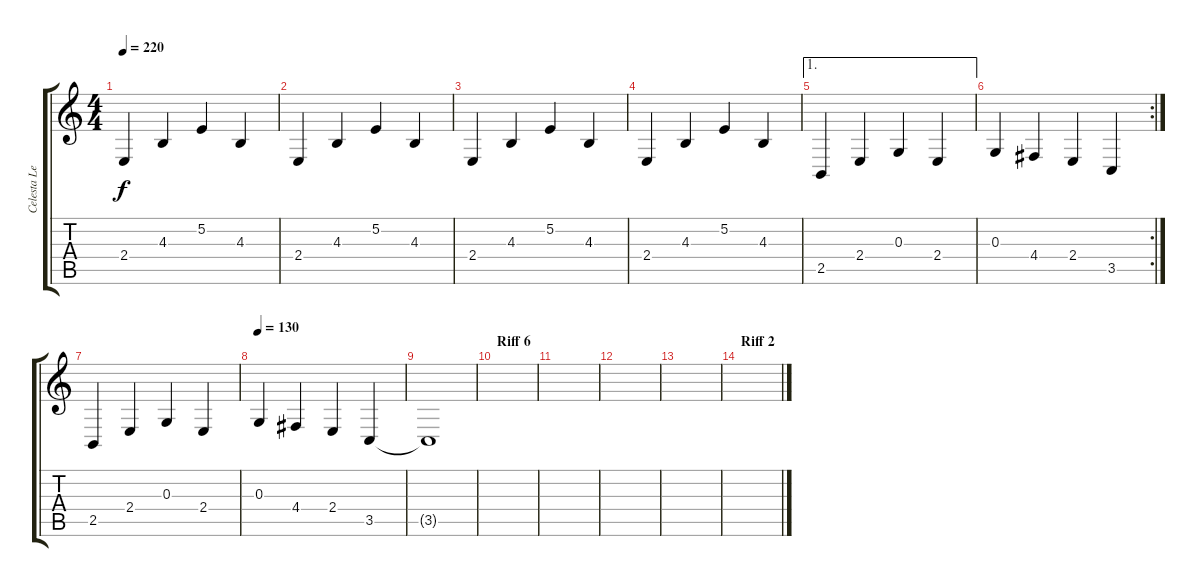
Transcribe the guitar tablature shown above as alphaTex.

\track ("Celesta Left hand" "Celesta Le") {instrument celesta}
\staff {score tabs}
\tuning (E4 B3 G3 D3 A2 E2) {hide}
\ts (4 4)
\tempo 220
\clef g2
\ks c
2.4.4{dy f} 4.3.4 5.2.4 4.3.4 |
2.4.4 4.3.4 5.2.4 4.3.4 |
2.4.4 4.3.4 5.2.4 4.3.4 |
2.4.4 4.3.4 5.2.4 4.3.4 |
\ae 1
2.5.4 2.4.4 0.3.4 2.4.4 |
\rc 2
0.3.4 4.4.4 2.4.4 3.5.4 |
2.5.4 2.4.4 0.3.4 2.4.4 |
\tempo 130
0.3.4 4.4.4 2.4.4 3.5.4 |
3.5{t}.1 |
\section ("" "Riff 6")
|
|
|
|
\section ("" "Riff 2")
